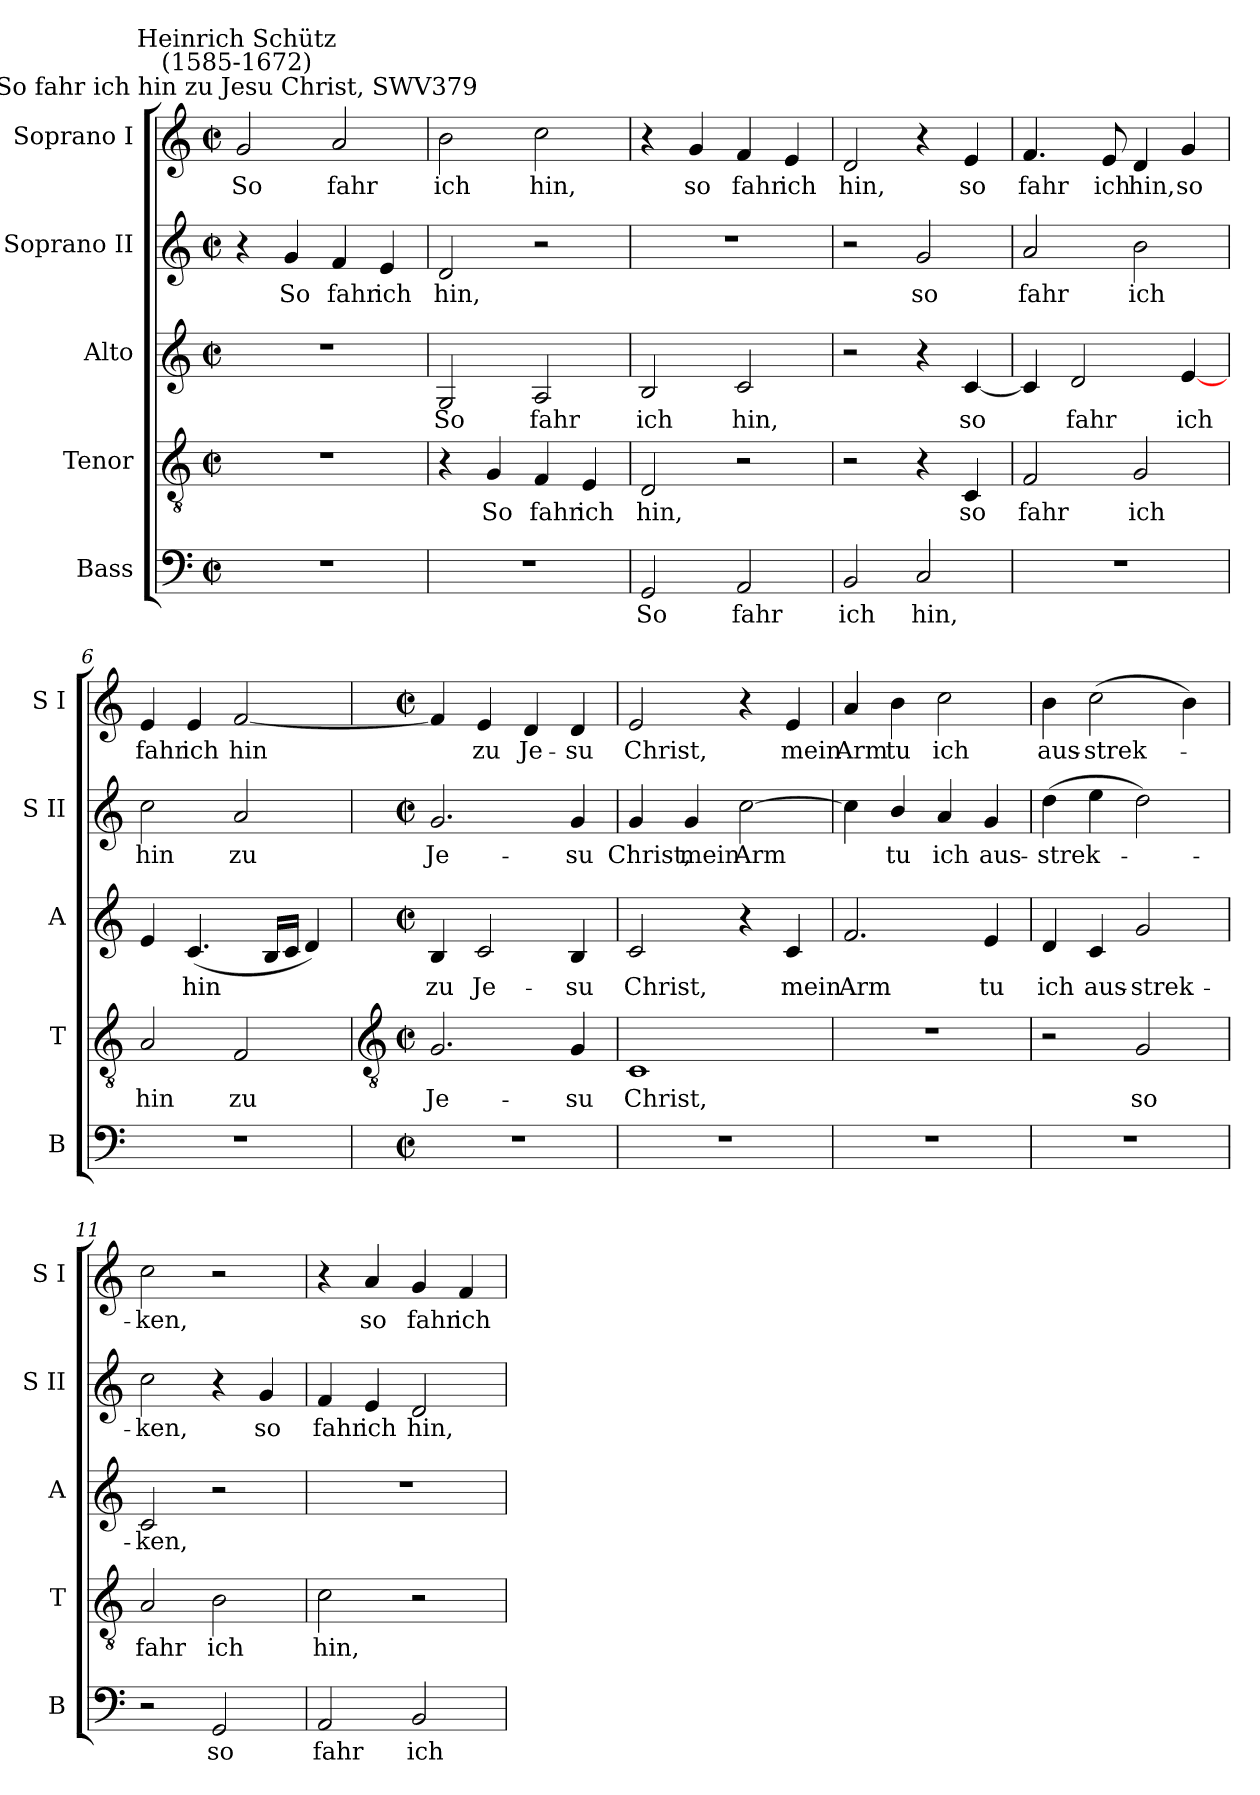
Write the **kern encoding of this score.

**kern	**text	**kern	**text	**kern	**text	**kern	**text	**kern	**text
*part5	*part5	*part4	*part4	*part3	*part3	*part2	*part2	*part1	*part1
*staff5	*staff5	*staff4	*staff4	*staff3	*staff3	*staff2	*staff2	*staff1	*staff1
*I"Bass	*	*I"Tenor	*	*I"Alto	*	*I"Soprano II	*	*I"Soprano I	*
*I'B	*	*I'T	*	*I'A	*	*I'S II	*	*I'S I	*
*clefF4	*	*clefGv2	*	*clefG2	*	*clefG2	*	*clefG2	*
*k[]	*	*k[]	*	*k[]	*	*k[]	*	*k[]	*
*C:	*	*C:	*	*C:	*	*C:	*	*C:	*
*M2/2	*	*M2/2	*	*M2/2	*	*M2/2	*	*M2/2	*
*met(c|)	*	*met(c|)	*	*met(c|)	*	*met(c|)	*	*met(c|)	*
=1	=1	=1	=1	=1	=1	=1	=1	=1	=1
!	!	!	!	!	!	!	!	!LO:TX:a:cj:t=So fahr ich hin zu Jesu Christ, SWV379	!
!	!	!	!	!	!	!	!	!LO:TX:a:cj:t=Heinrich Schütz\n(1585-1672)	!
!	!	!	!	!	!	!	!	!	!LO:LY:b
1r	.	1r	.	1r	.	4r	.	2g	So
!	!	!	!	!	!	!	!LO:LY:b	!	!
.	.	.	.	.	.	4g	So	.	.
!	!	!	!	!	!	!	!LO:LY:b	!	!LO:LY:b
.	.	.	.	.	.	4f	fahr	2a	fahr
!	!	!	!	!	!	!	!LO:LY:b	!	!
.	.	.	.	.	.	4e	ich	.	.
=2	=2	=2	=2	=2	=2	=2	=2	=2	=2
!	!	!	!	!	!LO:LY:b	!	!LO:LY:b	!	!LO:LY:b
1r	.	4r	.	2G	So	2d	hin,	2b	ich
!	!	!	!LO:LY:b	!	!	!	!	!	!
.	.	4G	So	.	.	.	.	.	.
!	!	!	!LO:LY:b	!	!LO:LY:b	!	!	!	!LO:LY:b
.	.	4F	fahr	2A	fahr	2r	.	2cc	hin,
!	!	!	!LO:LY:b	!	!	!	!	!	!
.	.	4E	ich	.	.	.	.	.	.
=3	=3	=3	=3	=3	=3	=3	=3	=3	=3
!	!LO:LY:b	!	!LO:LY:b	!	!LO:LY:b	!	!	!	!
2GG	So	2D	hin,	2B	ich	1r	.	4r	.
!	!	!	!	!	!	!	!	!	!LO:LY:b
.	.	.	.	.	.	.	.	4g	so
!	!LO:LY:b	!	!	!	!LO:LY:b	!	!	!	!LO:LY:b
2AA	fahr	2r	.	2c	hin,	.	.	4f	fahr
!	!	!	!	!	!	!	!	!	!LO:LY:b
.	.	.	.	.	.	.	.	4e	ich
=4	=4	=4	=4	=4	=4	=4	=4	=4	=4
!	!LO:LY:b	!	!	!	!	!	!	!	!LO:LY:b
2BB	ich	2r	.	2r	.	2r	.	2d	hin,
!	!LO:LY:b	!	!	!	!	!	!LO:LY:b	!	!
2C	hin,	4r	.	4r	.	2g	so	4r	.
!	!	!	!LO:LY:b	!	!LO:LY:b	!	!	!	!LO:LY:b
.	.	4C	so	[4c	so	.	.	4e	so
=5	=5	=5	=5	=5	=5	=5	=5	=5	=5
!	!	!	!LO:LY:b	!	!	!	!LO:LY:b	!	!LO:LY:b
1r	.	2F	fahr	4c]	.	2a	fahr	4.f	fahr
!	!	!	!	!	!LO:LY:b	!	!	!	!
.	.	.	.	2d	fahr	.	.	.	.
!	!	!	!	!	!	!	!	!	!LO:LY:b
.	.	.	.	.	.	.	.	8e	ich
!	!	!	!LO:LY:b	!	!	!	!LO:LY:b	!	!LO:LY:b
.	.	2G	ich	.	.	2b	ich	4d	hin,
!	!	!	!	!	!LO:LY:b	!	!	!	!LO:LY:b
.	.	.	.	[4e	ich	.	.	4g	so
=6	=6	=6	=6	=6	=6	=6	=6	=6	=6
!	!	!	!LO:LY:b	!	!	!	!LO:LY:b	!	!LO:LY:b
1r	.	2A	hin	4e	.	2cc	hin	4e	fahr
!	!	!	!	!	!LO:LY:b	!	!	!	!LO:LY:b
.	.	.	.	(<4.c	hin	.	.	4e	ich
!	!	!	!LO:LY:b	!	!	!	!LO:LY:b	!	!LO:LY:b
.	.	2F	zu	.	.	2a	zu	[2f	hin
.	.	.	.	16BLL	.	.	.	.	.
.	.	.	.	16cJJ	.	.	.	.	.
.	.	.	.	4d)	.	.	.	.	.
!!LO:LB:g=z
=7	=7	=7	=7	=7	=7	=7	=7	=7	=7
*	*	*clefGv2	*	*	*	*	*	*	*
*M2/2	*	*M2/2	*	*M2/2	*	*M2/2	*	*M2/2	*
*met(c|)	*	*met(c|)	*	*met(c|)	*	*met(c|)	*	*met(c|)	*
!	!	!	!LO:LY:b	!	!LO:LY:b	!	!LO:LY:b	!	!
1r	.	2.G	Je-	4B	zu	2.g	Je-	4f]	.
!	!	!	!	!	!LO:LY:b	!	!	!	!LO:LY:b
.	.	.	.	2c	Je-	.	.	4e	zu
!	!	!	!	!	!	!	!	!	!LO:LY:b
.	.	.	.	.	.	.	.	4d	Je-
!	!	!	!LO:LY:b	!	!LO:LY:b	!	!LO:LY:b	!	!LO:LY:b
.	.	4G	-su	4B	-su	4g	-su	4d	-su
=8	=8	=8	=8	=8	=8	=8	=8	=8	=8
!	!	!	!LO:LY:b	!	!LO:LY:b	!	!LO:LY:b	!	!LO:LY:b
1r	.	1C	Christ,	2c	Christ,	4g	Christ,	2e	Christ,
!	!	!	!	!	!	!	!LO:LY:b	!	!
.	.	.	.	.	.	4g	mein	.	.
!	!	!	!	!	!	!	!LO:LY:b	!	!
.	.	.	.	4r	.	[2cc	Arm	4r	.
!	!	!	!	!	!LO:LY:b	!	!	!	!LO:LY:b
.	.	.	.	4c	mein	.	.	4e	mein
=9	=9	=9	=9	=9	=9	=9	=9	=9	=9
!	!	!	!	!	!LO:LY:b	!	!	!	!LO:LY:b
1r	.	1r	.	2.f	Arm	4cc]	.	4a	Arm
!	!	!	!	!	!	!	!LO:LY:b	!	!LO:LY:b
.	.	.	.	.	.	4b/	tu	4b	tu
!	!	!	!	!	!	!	!LO:LY:b	!	!LO:LY:b
.	.	.	.	.	.	4a	ich	2cc	ich
!	!	!	!	!	!LO:LY:b	!	!LO:LY:b	!	!
.	.	.	.	4e	tu	4g	aus-	.	.
=10	=10	=10	=10	=10	=10	=10	=10	=10	=10
!	!	!	!	!	!LO:LY:b	!	!LO:LY:b	!	!LO:LY:b
1r	.	2r	.	4d	ich	(>4dd	-strek-	4b	aus-
!	!	!	!	!	!LO:LY:b	!	!	!	!LO:LY:b
.	.	.	.	4c	aus-	4ee	.	(>2cc	-strek-
!	!	!	!LO:LY:b	!	!LO:LY:b	!	!	!	!
.	.	2G	so	2g	-strek-	2dd)	.	.	.
.	.	.	.	.	.	.	.	4b)	.
=11	=11	=11	=11	=11	=11	=11	=11	=11	=11
!	!	!	!LO:LY:b	!	!LO:LY:b	!	!LO:LY:b	!	!LO:LY:b
2r	.	2A	fahr	2c	-ken,	2cc	ken,	2cc	ken,
!	!LO:LY:b	!	!LO:LY:b	!	!	!	!	!	!
2GG	so	2B	ich	2r	.	4r	.	2r	.
!	!	!	!	!	!	!	!LO:LY:b	!	!
.	.	.	.	.	.	4g	so	.	.
=12	=12	=12	=12	=12	=12	=12	=12	=12	=12
!	!LO:LY:b	!	!LO:LY:b	!	!	!	!LO:LY:b	!	!
2AA	fahr	2c	hin,	1r	.	4f	fahr	4r	.
!	!	!	!	!	!	!	!LO:LY:b	!	!LO:LY:b
.	.	.	.	.	.	4e	ich	4a	so
!	!LO:LY:b	!	!	!	!	!	!LO:LY:b	!	!LO:LY:b
2BB	ich	2r	.	.	.	2d	hin,	4g	fahr
!	!	!	!	!	!	!	!	!	!LO:LY:b
.	.	.	.	.	.	.	.	4f	ich
=	=	=	=	=	=	=	=	=	=
*-	*-	*-	*-	*-	*-	*-	*-	*-	*-
